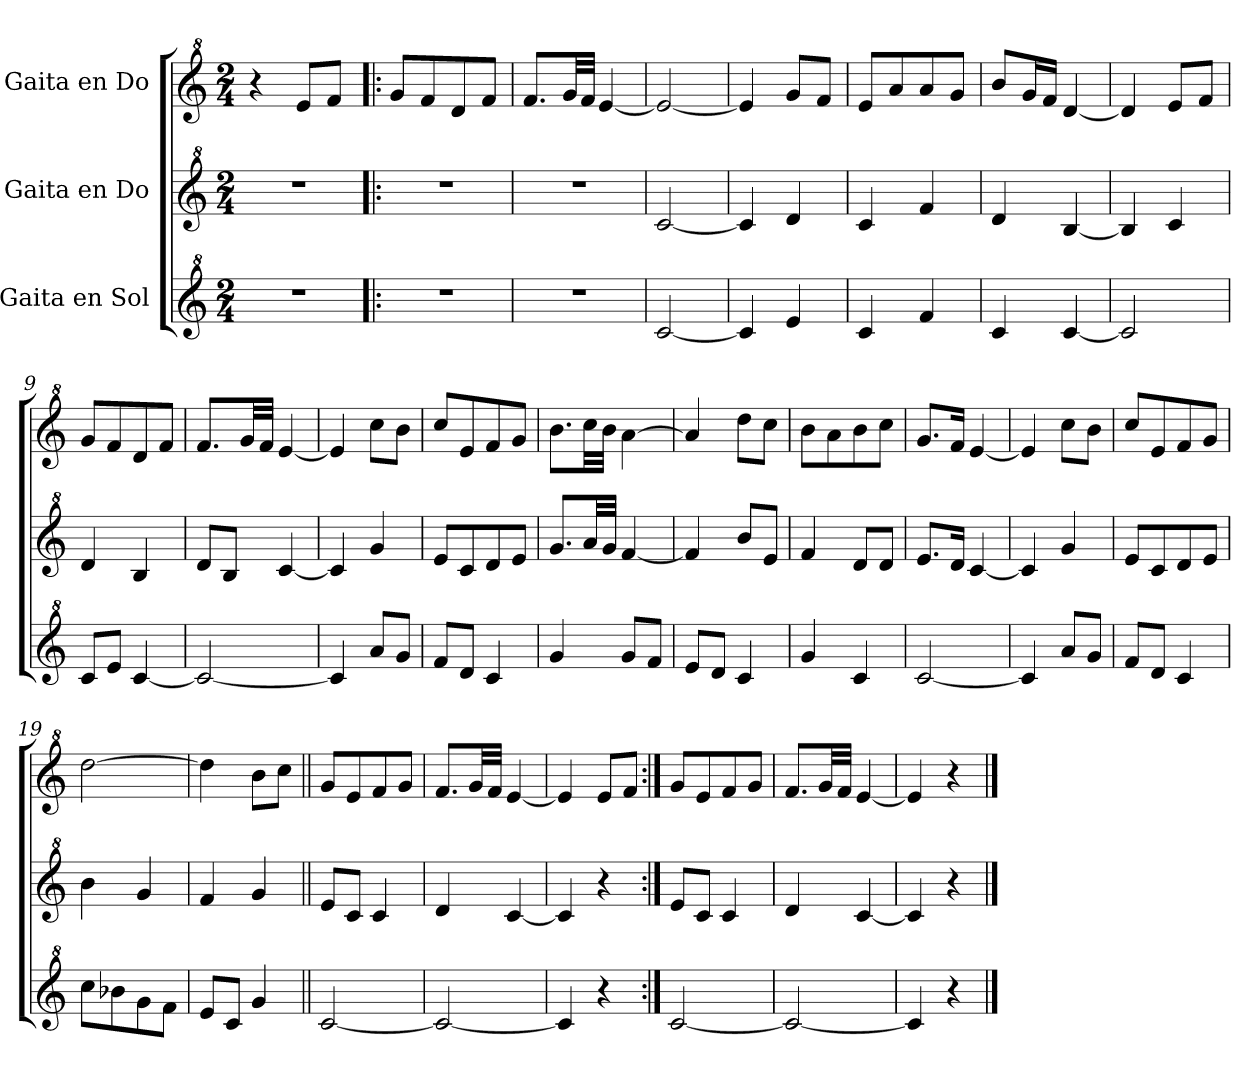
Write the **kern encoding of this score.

**kern	**kern	**kern
*part3	*part2	*part1
*staff3	*staff2	*staff1
*I"Gaita en Sol	*I"Gaita en Do	*I"Gaita en Do
*clefG^2	*clefG^2	*clefG^2
*ITrd3c5	*	*
*k[f#]	*k[]	*k[]
*M2/4	*M2/4	*M2/4
*MM48	*MM48	*MM48
=1	=1	=1
2r	2r	4r
.	.	8ee/L
.	.	8ff/J
=2!|:	=2!|:	=2!|:
2r	2r	8gg/L
.	.	8ff/
.	.	8dd/
.	.	8ff/J
=3	=3	=3
2r	2r	8.ff/L
.	.	32gg/LL
.	.	32ff/JJJ
.	.	[4ee/
=4	=4	=4
[2g/	[2cc/	2ee/_
=5	=5	=5
4g/]	4cc/]	4ee/]
4b/	4dd/	8gg/L
.	.	8ff/J
=6	=6	=6
4g/	4cc/	8ee/L
.	.	8aa/
4cc/	4ff/	8aa/
.	.	8gg/J
=7	=7	=7
4g/	4dd/	8bb/L
.	.	16gg/L
.	.	16ff/JJ
[4g/	[4b/	[4dd/
=8	=8	=8
2g/]	4b/]	4dd/]
.	4cc/	8ee/L
.	.	8ff/J
=9	=9	=9
8g/L	4dd/	8gg/L
8b/J	.	8ff/
[4g/	4b/	8dd/
.	.	8ff/J
!!LO:LB:g=z
=10	=10	=10
2g/_	8dd/L	8.ff/L
.	8b/J	.
.	.	32gg/LL
.	.	32ff/JJJ
.	[4cc/	[4ee/
=11	=11	=11
4g/]	4cc/]	4ee/]
8ee/L	4gg/	8ccc\L
8dd/J	.	8bb\J
=12	=12	=12
8cc/L	8ee/L	8ccc/L
8a/J	8cc/	8ee/
4g/	8dd/	8ff/
.	8ee/J	8gg/J
=13	=13	=13
4dd/	8.gg/L	8.bb\L
.	32aa/LL	32ccc\LL
.	32gg/JJJ	32bb\JJJ
8dd/L	[4ff/	[4aa\
8cc/J	.	.
=14	=14	=14
8b/L	4ff/]	4aa/]
8a/J	.	.
4g/	8bb/L	8ddd\L
.	8ee/J	8ccc\J
=15	=15	=15
4dd/	4ff/	8bb\L
.	.	8aa\
4g/	8dd/L	8bb\
.	8dd/J	8ccc\J
=16	=16	=16
[2g/	8.ee/L	8.gg/L
.	16dd/Jk	16ff/Jk
.	[4cc/	[4ee/
=17	=17	=17
4g/]	4cc/]	4ee/]
8ee/L	4gg/	8ccc\L
8dd/J	.	8bb\J
=18	=18	=18
8cc/L	8ee/L	8ccc/L
8a/J	8cc/	8ee/
4g/	8dd/	8ff/
.	8ee/J	8gg/J
=19	=19	=19
8gg\L	4bb\	[2ddd\
8ffn\	.	.
8dd\	4gg/	.
8cc\J	.	.
!!LO:LB:g=z
=20	=20	=20
8b/L	4ff/	4ddd\]
8g/J	.	.
4dd/	4gg/	8bb\L
.	.	8ccc\J
=21||	=21||	=21||
[2g/	8ee/L	8gg/L
.	8cc/J	8ee/
.	4cc/	8ff/
.	.	8gg/J
=22	=22	=22
2g/_	4dd/	8.ff/L
.	.	32gg/LL
.	.	32ff/JJJ
.	[4cc/	[4ee/
=23	=23	=23
4g/]	4cc/]	4ee/]
4r	4r	8ee/L
.	.	8ff/J
=24:|!	=24:|!	=24:|!
[2g/	8ee/L	8gg/L
.	8cc/J	8ee/
.	4cc/	8ff/
.	.	8gg/J
=25	=25	=25
2g/_	4dd/	8.ff/L
.	.	32gg/LL
.	.	32ff/JJJ
.	[4cc/	[4ee/
=26	=26	=26
4g/]	4cc/]	4ee/]
4r	4r	4r
==	==	==
*-	*-	*-
